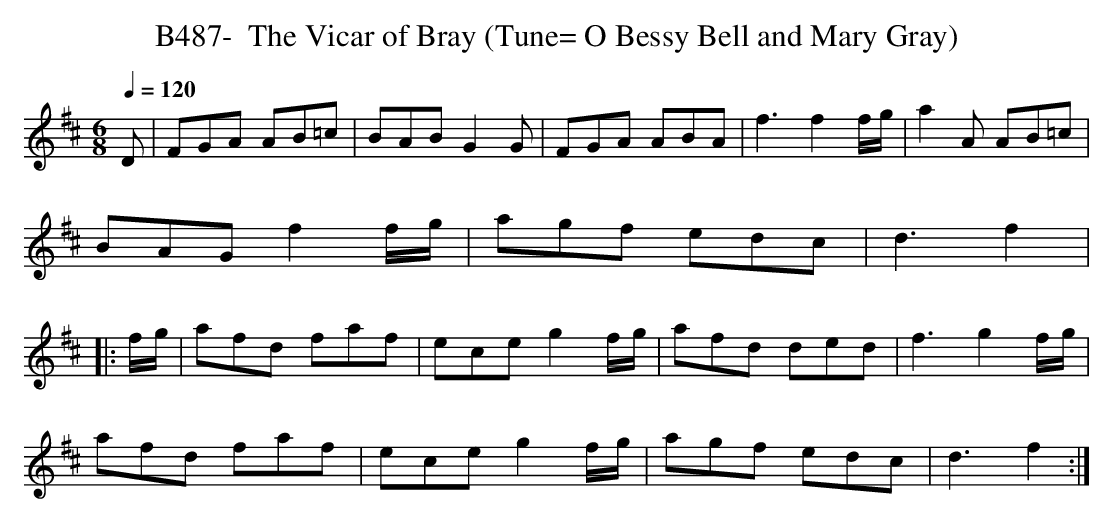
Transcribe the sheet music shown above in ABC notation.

X:1
T:B487-  The Vicar of Bray (Tune= O Bessy Bell and Mary Gray)
Q:1/4=120
L:1/8
M:6/8
K:F# phrygian
D|FGA AB=c|BAB G2G|FGA ABA|f3f2f/g/|\
a2A AB=c|BAGf2f/g/|agf edc|d3f2|:f/g/|\
afd faf|eceg2f/g/|afd ded|f3g2 f/g/|
afd faf|eceg2f/g/|agf edc|d3f2:|]
